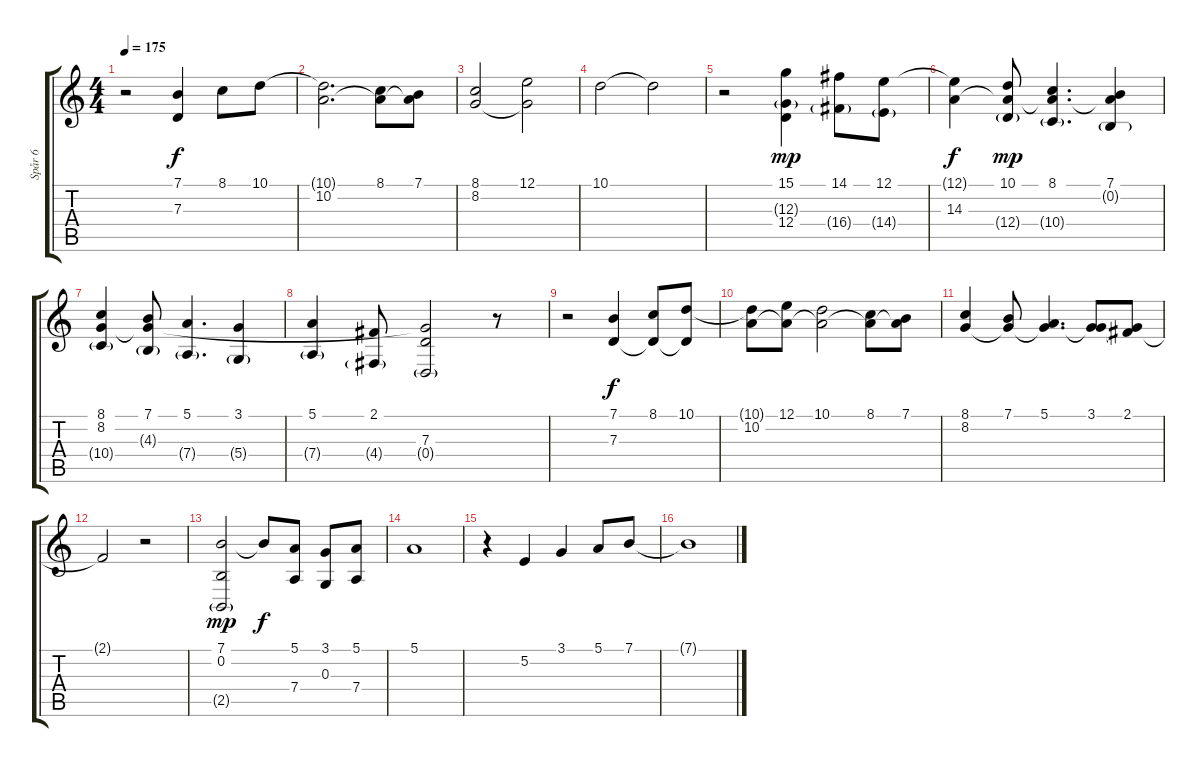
\track ("Spår 6" "Spår 6") {instrument stringensemble1}
\staff {score tabs}
\tuning (E4 B3 G3 D3 A2 E2) {hide}
\ts (4 4)
\tempo 175
\clef g2
\ks c
r.2{dy mp} (7.1 7.3).4{dy f} 8.1.8 10.1.8 |
(10.1{t} 10.2).2{d} (8.1 10.2{t}).8 (7.1 10.2{t}).8 |
(8.1 8.2).2 (12.1 8.2{t}).2 |
10.1.2 10.1{t}.2 |
r.2 (15.1 12.3{g} 12.4).4{dy mp} (14.1 16.4{g}).8 (12.1 14.4{g}).8 |
(12.1{t} 14.3).4{dy f} (10.1 14.3{t} 12.4{g}).8{dy mp} (8.1 14.3{t} 10.4{g}).4{d} (7.1 0.2{g} 14.3{t}).4 |
(8.1 8.2 10.4{g}).4 (7.1 8.2{t} 4.3{g}).8 (5.1 7.4{g}).4{d} (3.1 5.4{g}).4 |
(5.1 7.4{g}).4 (2.1 4.4{g}).8 (8.2{t} 7.3 0.4{g}).2 r.8 |
r.2 (7.1 7.3).4{dy f} (8.1 7.3{t}).8 (10.1 7.3{t}).8 |
(10.1{t} 10.2).8 (12.1 10.2{t}).8 (10.1 10.2{t}).2 (8.1 10.2{t}).8 (7.1 10.2{t}).8 |
(8.1 8.2).4 (7.1 8.2{t}).8 (5.1 8.2{t}).4{d} (3.1 8.2{t}).8 (2.1 8.2{t}).8 |
2.1{t}.2 r.2 |
(7.1 0.2 2.5{g}).2{dy mp} 7.1{t}.8{dy f} (5.1 7.4).8 (3.1 0.3).8 (5.1 7.4).8 |
5.1.1 |
r.4 5.2.4 3.1.4 5.1.8 7.1.8 |
7.1{t}.1
